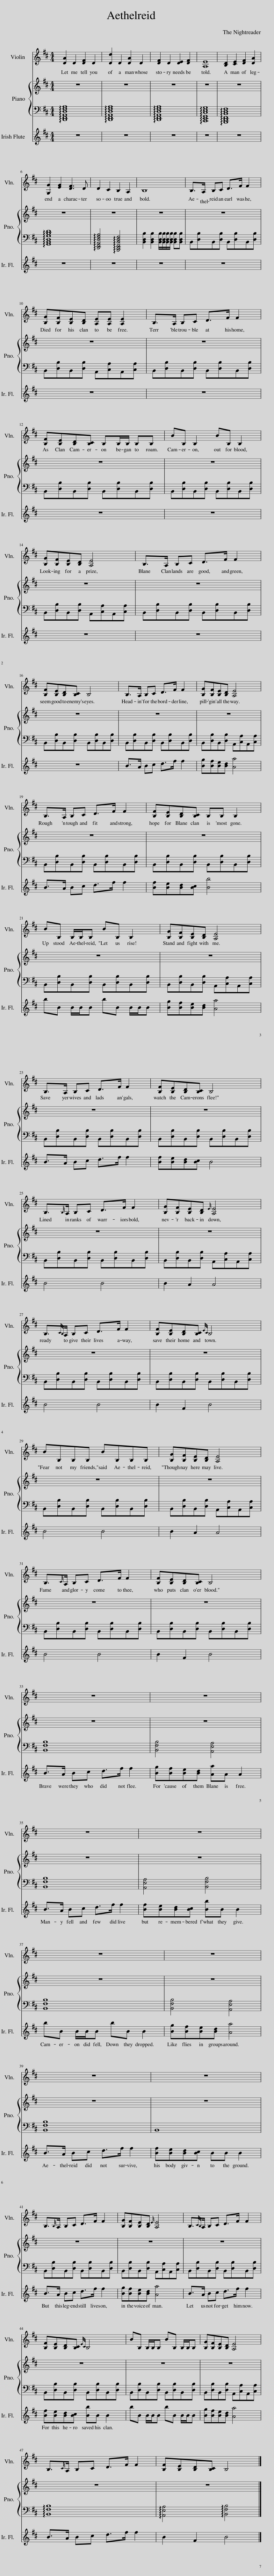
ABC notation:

X:1
%%score 1 2 3
L:1/8
Q:1/4=80
M:4/4
I:linebreak $
K:D
V:1 treble
V:2 bass
V:3 treble
V:1
 [DA]2 D2 [DF]2 D2 | [Dd]2 D2 [DA]2 D2 | [DF]2 D2 [DE]2 [DF]2 | [A,E]8 | [B,D]2 [CE]2 [DF]2 [DA]2 |$ %5
 [G,G]2 [EG]2 [DF]3 D | D2 C2 B,2 A,2 |[Q:1/4=120] B,8 | B,>A, B,C D>F F2 |$ [B,G][B,F][B,E][B,D] [A,E][A,E] [A,E]2 | %10
 B,>A, B,C D>F F2 |$ [B,F][B,E][B,D][B,C] B,B,/B,/ B,B, | BB, B,2 BB, B,2 |$ [B,G][B,F][B,E][B,D] [A,E]4 | B,>A, B,C D>F F2 |$ %15
 [B,F][B,E][B,D][B,C] B,4 | B,>A, B,C D>F F2 | [B,G][B,F][B,E][B,D] [A,E]4 |$ B,>A, B,C D>F F2 | [B,F][B,E][B,D][B,C] B,B, B,2 |$ %20
 BB, B,/B,/B, BB, B,2 | [B,G][B,F][B,E][B,D] [A,E]4 |$ B,>A, B,C D>F F2 | [B,F][B,E][B,D][B,C] B,4 |$ B,3/2{B,}A,/ B,C D>F F2 | %25
 [B,G][B,F][B,E][B,D]{E} [A,E]4 |$ B,3/2{CB,}A,/ B,C D>F F2 | [B,F][B,E][B,D][B,C]{EC} B,4 |$ BB,B,B, BB,B,B, | [B,G][B,F][B,E][B,D] [A,E]4 |$ %30
 B,3/2{C}A,/ B,C D>F F2 | [B,F][B,E][B,D][B,C] B,4 |$ z8 | z8 |$ z8 | %35
 z8 |$ z8 | z8 |$ z8 | z8 |$ %40
 B,3/2{B,}A,/ B,C D>F F2 | [B,G][B,F][B,E][B,D]{E} [A,E]4 | B,3/2{CB,}A,/ B,C D>F F2 |$ [B,F][B,E][B,D][B,C]{EC} B,4 | BB, B,/B,/B, BB, B,/B,/B, | %45
 [B,G][B,F][B,E][B,D] [A,E]4 |$ B,3/2{C}A,/ B,C D>F F2 | [B,F][B,E][B,D][B,C] B,4 |] %48
V:2
 !arpeggio![D,,F,,A,,D,F,A,]8 | !arpeggio![D,,F,,A,,D,F,A,]8 | !arpeggio![D,,F,,A,,D,F,A,]8 | !arpeggio![C,,E,,G,,C,E,G,]8 | !arpeggio![B,,,D,,F,,B,,D,F,]8 |$ %5
 !arpeggio![G,,B,,D,G,B,D]8 | !arpeggio![D,,F,,A,,D,F,A,]4 !arpeggio![B,,,D,,F,,B,,D,F,]4 | [B,,D,B,]2 [B,,D,B,]2 [B,,D,B,]/[B,,D,B,]/[B,,D,B,]/[B,,D,B,]/ [B,,D,B,][B,,D,B,] | B,,[D,B,]B,,[D,B,] B,,[D,B,]B,,[D,B,] |$ B,,[D,B,]B,,[D,B,] A,,[C,A,]A,,[C,A,] | %10
 B,,[D,B,]B,,[D,B,] B,,[D,B,]B,,[D,B,] |$ B,,[D,B,]B,,[D,B,] B,,[D,B,]B,,[D,B,] | B,,[D,B,]B,,[D,B,] B,,[D,B,]B,,[D,B,] |$ B,,[D,B,]B,,[D,B,] A,,[C,A,]A,,[C,A,] | B,,[D,B,]B,,[D,B,] B,,[D,B,]B,,[D,B,] |$ %15
 B,,[D,B,]B,,[D,B,] B,,[D,B,]B,,[D,B,] | B,,[D,B,]B,,[D,B,] B,,[D,B,]B,,[D,B,] | B,,[D,B,]B,,[D,B,] A,,[C,A,]A,,[C,A,] |$ B,,[D,B,]B,,[D,B,] B,,[D,B,]B,,[D,B,] | B,,[D,B,]B,,[D,B,] B,,[D,B,]B,,[D,B,] |$ %20
 B,,[D,B,]B,,[D,B,] B,,[D,B,]B,,[D,B,] | B,,[D,B,]B,,[D,B,] A,,[C,A,]A,,[C,A,] |$ B,,[D,B,]B,,[D,B,] B,,[D,B,]B,,[D,B,] | B,,[D,B,]B,,[D,B,] B,,[D,B,]B,,[D,B,] |$ B,,[D,B,]B,,[D,B,] B,,[D,B,]B,,[D,B,] | %25
 B,,[D,B,]B,,[D,B,] A,,[C,A,]A,,[C,A,] |$ B,,[D,B,]B,,[D,B,] B,,[D,B,]B,,[D,B,] | B,,[D,B,]B,,[D,B,] B,,[D,B,]B,,[D,B,] |$ B,,[D,B,]B,,[D,B,] B,,[D,B,]B,,[D,B,] | B,,[D,B,]B,,[D,B,] A,,[C,A,]A,,[C,A,] |$ %30
 B,,[D,B,]B,,[D,B,] B,,[D,B,]B,,[D,B,] | B,,[D,B,]B,,[D,B,] B,,[D,B,]B,,[D,B,] |$ [B,,F,B,]8 | [B,,F,B,]4 [A,,E,A,]4 |$ [B,,F,B,]8 | %35
 [A,,E,A,]4 [B,,F,B,]4 |$ [B,,F,B,]8 | [B,,F,B,]4 [A,,E,A,]4 |$ [B,,F,B,]8 | B,,8 |$ %40
 B,,[D,B,]B,,[D,B,] B,,[D,B,]B,,[D,B,] | B,,[D,B,]B,,[D,B,] A,,[C,A,]A,,[C,A,] | B,,[D,B,]B,,[D,B,] B,,[D,B,]B,,[D,B,] |$ B,,[D,B,]B,,[D,B,] B,,[D,B,]B,,[D,B,] | B,,[D,B,]B,,[D,B,] B,,[D,B,]B,,[D,B,] | %45
 B,,[D,B,]B,,[D,B,] A,,[C,A,]A,,[C,A,] |$ !arpeggio![B,,F,B,]8 | !arpeggio![A,,E,A,]4 !arpeggio![B,,F,B,]4 |] %48
V:3
 z8 | z8 | z8 | z8 | z8 |$ %5
 z8 | z8 | z8 | z8 |$ z8 | %10
 z8 |$ z8 | z8 |$ z8 | z8 |$ %15
 z8 | B>A Bc d>f f2 | [Bg][Bf][Be][Bd] [Aa]4 |$ B>A Bc d>f f2 | [Bf][Be][Bd][Bc] [Bb]4 |$ %20
 bB B/B/B bB B/B/B | [Bg][Bf][Be][Bd] [Aa]4 |$ B>A Bc d>f f2 | [Bf][Be][Bd][Bc] B4 |$ B4 B4 | %25
 B2 A2 A4 |$ B4 B4 | B2 F2 B4 |$ B4 B4 | B2 A2 A4 |$ %30
 B4 B4 | B2 F2 B4 |$ B>A Bc d>f f2 | [Bg][Bf][Be][Bd] [Aa]A A2 |$ B>A Bc d>f f2 | %35
 [Bf][Be][Bd][Bc] [Bb]B B2 |$ bB B/B/B bB B2 | [Bg][Bf][Be][Bd] [Aa]4 |$ B>A Bc d>f f2 | [Bf][Be][Bd][Bc] BB B2 |$ %40
 B>A Bc d>f f2 | [Bg][Bf][Be][Bd] [Aa]4 | B>A Bc d>f f2 |$ [Bf][Be][Bd][Bc] [Bb]B B2 | bB B/B/B bB B/B/B | %45
 [Bg][Bf][Be][Bd] [Aa]4 |$ B>A Bc d>f f2 | B2 F2 B4 |] %48
